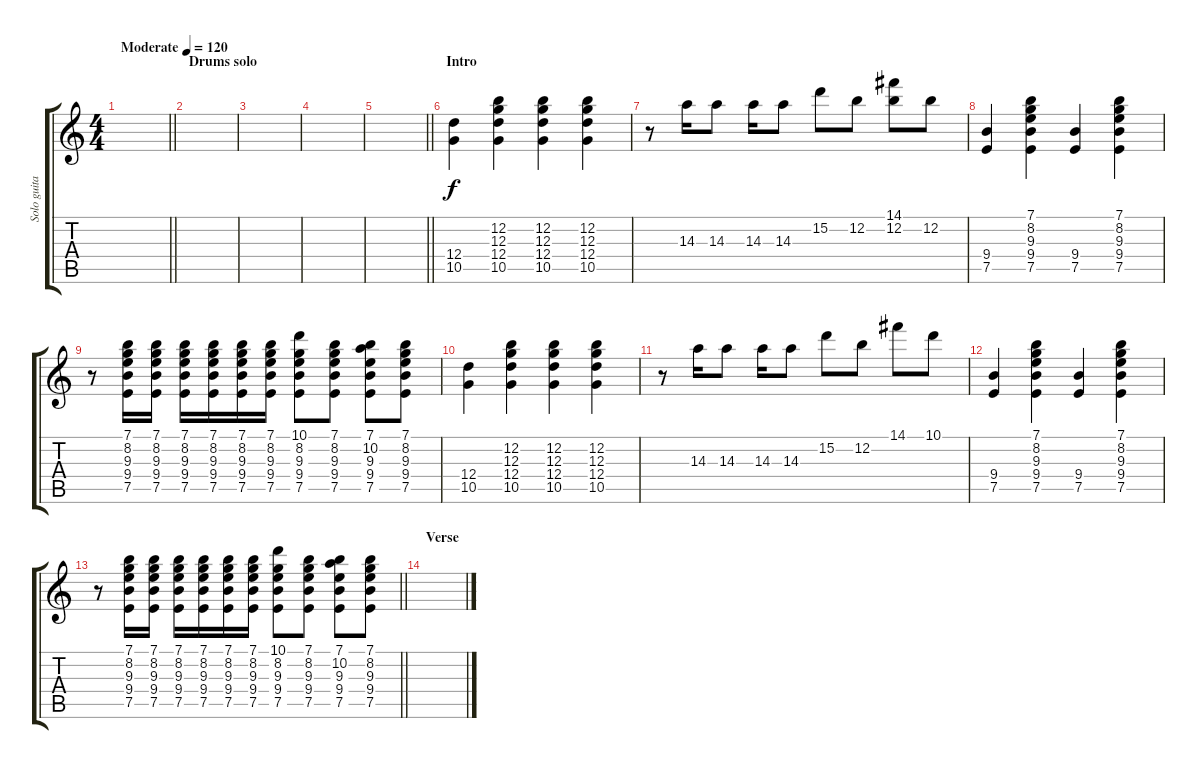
\track ("Solo guitar" "Solo guita") {instrument distortionguitar}
\staff {score tabs}
\tuning (E4 B3 G3 D3 A2 E2) {hide}
\ts (4 4)
\tempo (120 "Moderate")
\clef g2
\barLineRight lightlight
\ks c
|
\section ("" "Drums solo")
|
|
|
\barLineRight lightlight
|
\section ("" "Intro")
(12.4 10.5).4 (12.2 12.3 12.4 10.5).4 (12.2 12.3 12.4 10.5).4 (12.2 12.3 12.4 10.5).4 |
r.8 14.3.16 14.3.8 14.3.16 14.3.8 15.2.8 12.2.8 (14.1 12.2).8 12.2.8 |
(9.4 7.5).4 (7.1 8.2 9.3 9.4 7.5).4 (9.4 7.5).4 (7.1 8.2 9.3 9.4 7.5).4 |
r.8 (7.1 8.2 9.3 9.4 7.5).16 (7.1 8.2 9.3 9.4 7.5).16 (7.1 8.2 9.3 9.4 7.5).16 (7.1 8.2 9.3 9.4 7.5).16 (7.1 8.2 9.3 9.4 7.5).16 (7.1 8.2 9.3 9.4 7.5).16 (10.1 8.2 9.3 9.4 7.5).8 (7.1 8.2 9.3 9.4 7.5).8 (7.1 10.2 9.3 9.4 7.5).8 (7.1 8.2 9.3 9.4 7.5).8 |
(12.4 10.5).4 (12.2 12.3 12.4 10.5).4 (12.2 12.3 12.4 10.5).4 (12.2 12.3 12.4 10.5).4 |
r.8 14.3.16 14.3.8 14.3.16 14.3.8 15.2.8 12.2.8 14.1.8 10.1.8 |
(9.4 7.5).4 (7.1 8.2 9.3 9.4 7.5).4 (9.4 7.5).4 (7.1 8.2 9.3 9.4 7.5).4 |
\barLineRight lightlight
r.8 (7.1 8.2 9.3 9.4 7.5).16 (7.1 8.2 9.3 9.4 7.5).16 (7.1 8.2 9.3 9.4 7.5).16 (7.1 8.2 9.3 9.4 7.5).16 (7.1 8.2 9.3 9.4 7.5).16 (7.1 8.2 9.3 9.4 7.5).16 (10.1 8.2 9.3 9.4 7.5).8 (7.1 8.2 9.3 9.4 7.5).8 (7.1 10.2 9.3 9.4 7.5).8 (7.1 8.2 9.3 9.4 7.5).8 |
\section ("" "Verse")
